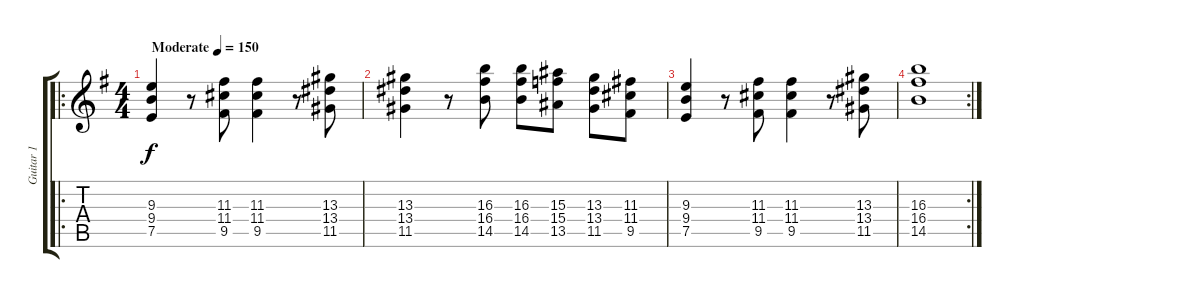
\track ("Guitar 1" "Guitar 1") {instrument distortionguitar}
\staff {score tabs}
\tuning (E4 B3 G3 D3 A2 D2) {hide}
\ro
\ts (4 4)
\tempo (150 "Moderate")
\clef g2
\ks g
(9.3 9.4 7.5).4{dy f instrument distortionguitar} r.8 (11.3 11.4 9.5).8 (11.3 11.4 9.5).4 r.8 (13.3 13.4 11.5).8 |
(13.3 13.4 11.5).4 r.8 (16.3 16.4 14.5).8 (16.3 16.4 14.5).8 (15.3 15.4 13.5).8 (13.3 13.4 11.5).8 (11.3 11.4 9.5).8 |
(9.3 9.4 7.5).4 r.8 (11.3 11.4 9.5).8 (11.3 11.4 9.5).4 r.8 (13.3 13.4 11.5).8 |
\rc 2
(16.3 16.4 14.5).1
